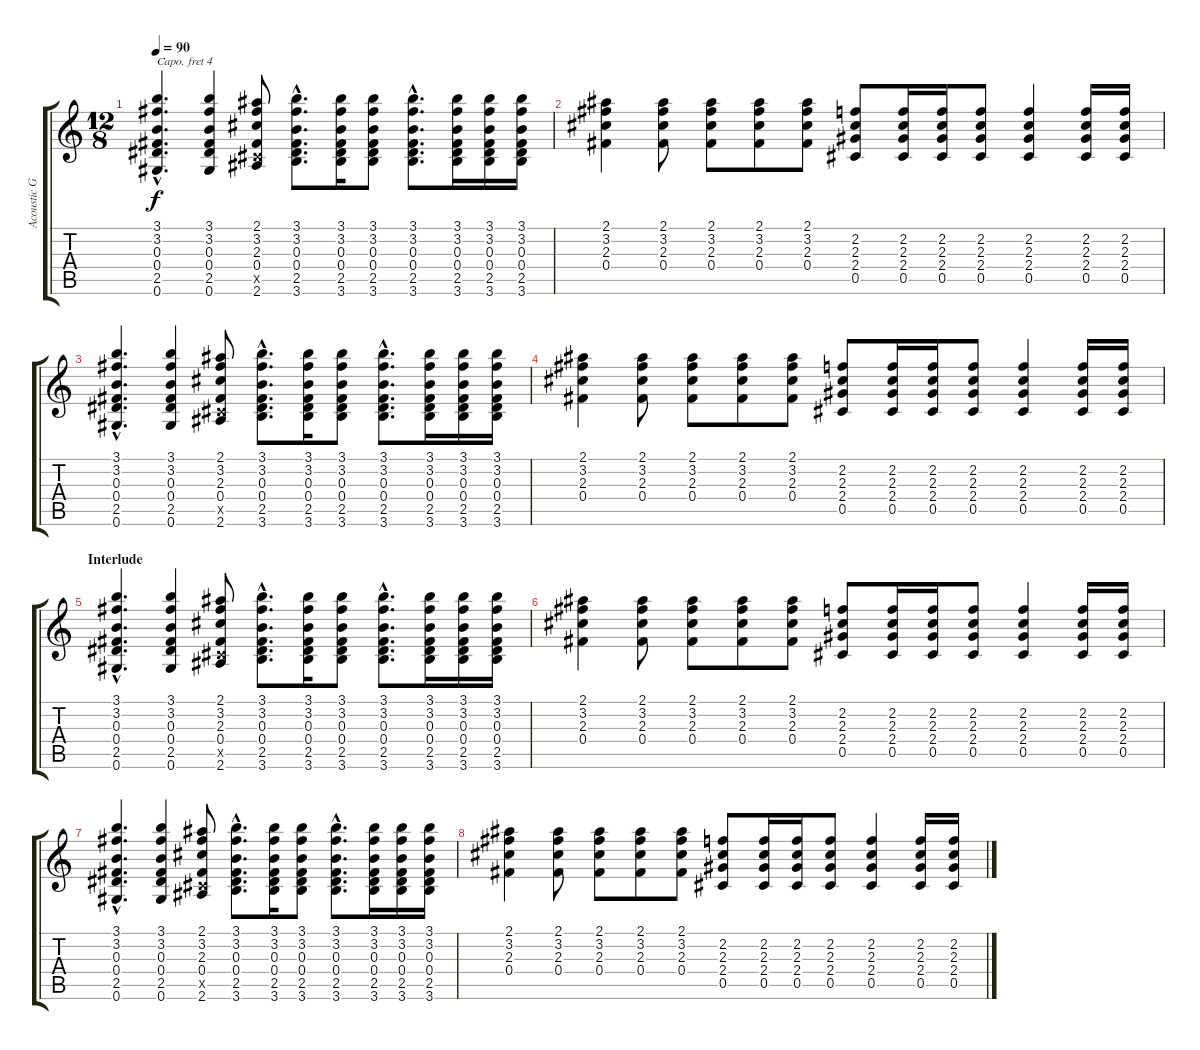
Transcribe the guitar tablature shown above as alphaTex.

\track ("Acoustic Guitar" "Acoustic G") {instrument acousticguitarsteel}
\staff {score tabs}
\capo 4
\tuning (E4 B3 G3 D3 A2 E2) {hide}
\ts (12 8)
\tempo 90
\clef g2
\ks c
(3.1{hac} 3.2{hac} 0.3{hac} 0.4{hac} 2.5{hac} 0.6{hac}).4{d dy f} (3.1 3.2 0.3 0.4 2.5 0.6).4 (2.1 3.2 2.3 0.4 0.5{x} 2.6).8 (3.1{hac} 3.2{hac} 0.3{hac} 0.4{hac} 2.5{hac} 3.6{hac}).8{d} (3.1 3.2 0.3 0.4 2.5 3.6).16 (3.1 3.2 0.3 0.4 2.5 3.6).8 (3.1{hac} 3.2{hac} 0.3{hac} 0.4{hac} 2.5{hac} 3.6{hac}).8{d} (3.1 3.2 0.3 0.4 2.5 3.6).16 (3.1 3.2 0.3 0.4 2.5 3.6).16 (3.1 3.2 0.3 0.4 2.5 3.6).16 |
(2.1 3.2 2.3 0.4).4 (2.1 3.2 2.3 0.4).8 (2.1 3.2 2.3 0.4).8 (2.1 3.2 2.3 0.4).8 (2.1 3.2 2.3 0.4).8 (2.2 2.3 2.4 0.5).8 (2.2 2.3 2.4 0.5).16 (2.2 2.3 2.4 0.5).16 (2.2 2.3 2.4 0.5).8 (2.2 2.3 2.4 0.5).4 (2.2 2.3 2.4 0.5).16 (2.2 2.3 2.4 0.5).16 |
(3.1{hac} 3.2{hac} 0.3{hac} 0.4{hac} 2.5{hac} 0.6{hac}).4{d} (3.1 3.2 0.3 0.4 2.5 0.6).4 (2.1 3.2 2.3 0.4 0.5{x} 2.6).8 (3.1{hac} 3.2{hac} 0.3{hac} 0.4{hac} 2.5{hac} 3.6{hac}).8{d} (3.1 3.2 0.3 0.4 2.5 3.6).16 (3.1 3.2 0.3 0.4 2.5 3.6).8 (3.1{hac} 3.2{hac} 0.3{hac} 0.4{hac} 2.5{hac} 3.6{hac}).8{d} (3.1 3.2 0.3 0.4 2.5 3.6).16 (3.1 3.2 0.3 0.4 2.5 3.6).16 (3.1 3.2 0.3 0.4 2.5 3.6).16 |
(2.1 3.2 2.3 0.4).4 (2.1 3.2 2.3 0.4).8 (2.1 3.2 2.3 0.4).8 (2.1 3.2 2.3 0.4).8 (2.1 3.2 2.3 0.4).8 (2.2 2.3 2.4 0.5).8 (2.2 2.3 2.4 0.5).16 (2.2 2.3 2.4 0.5).16 (2.2 2.3 2.4 0.5).8 (2.2 2.3 2.4 0.5).4 (2.2 2.3 2.4 0.5).16 (2.2 2.3 2.4 0.5).16 |
\section ("" "Interlude")
(3.1{hac} 3.2{hac} 0.3{hac} 0.4{hac} 2.5{hac} 0.6{hac}).4{d} (3.1 3.2 0.3 0.4 2.5 0.6).4 (2.1 3.2 2.3 0.4 0.5{x} 2.6).8 (3.1{hac} 3.2{hac} 0.3{hac} 0.4{hac} 2.5{hac} 3.6{hac}).8{d} (3.1 3.2 0.3 0.4 2.5 3.6).16 (3.1 3.2 0.3 0.4 2.5 3.6).8 (3.1{hac} 3.2{hac} 0.3{hac} 0.4{hac} 2.5{hac} 3.6{hac}).8{d} (3.1 3.2 0.3 0.4 2.5 3.6).16 (3.1 3.2 0.3 0.4 2.5 3.6).16 (3.1 3.2 0.3 0.4 2.5 3.6).16 |
(2.1 3.2 2.3 0.4).4 (2.1 3.2 2.3 0.4).8 (2.1 3.2 2.3 0.4).8 (2.1 3.2 2.3 0.4).8 (2.1 3.2 2.3 0.4).8 (2.2 2.3 2.4 0.5).8 (2.2 2.3 2.4 0.5).16 (2.2 2.3 2.4 0.5).16 (2.2 2.3 2.4 0.5).8 (2.2 2.3 2.4 0.5).4 (2.2 2.3 2.4 0.5).16 (2.2 2.3 2.4 0.5).16 |
(3.1{hac} 3.2{hac} 0.3{hac} 0.4{hac} 2.5{hac} 0.6{hac}).4{d} (3.1 3.2 0.3 0.4 2.5 0.6).4 (2.1 3.2 2.3 0.4 0.5{x} 2.6).8 (3.1{hac} 3.2{hac} 0.3{hac} 0.4{hac} 2.5{hac} 3.6{hac}).8{d} (3.1 3.2 0.3 0.4 2.5 3.6).16 (3.1 3.2 0.3 0.4 2.5 3.6).8 (3.1{hac} 3.2{hac} 0.3{hac} 0.4{hac} 2.5{hac} 3.6{hac}).8{d} (3.1 3.2 0.3 0.4 2.5 3.6).16 (3.1 3.2 0.3 0.4 2.5 3.6).16 (3.1 3.2 0.3 0.4 2.5 3.6).16 |
(2.1 3.2 2.3 0.4).4 (2.1 3.2 2.3 0.4).8 (2.1 3.2 2.3 0.4).8 (2.1 3.2 2.3 0.4).8 (2.1 3.2 2.3 0.4).8 (2.2 2.3 2.4 0.5).8 (2.2 2.3 2.4 0.5).16 (2.2 2.3 2.4 0.5).16 (2.2 2.3 2.4 0.5).8 (2.2 2.3 2.4 0.5).4 (2.2 2.3 2.4 0.5).16 (2.2 2.3 2.4 0.5).16
